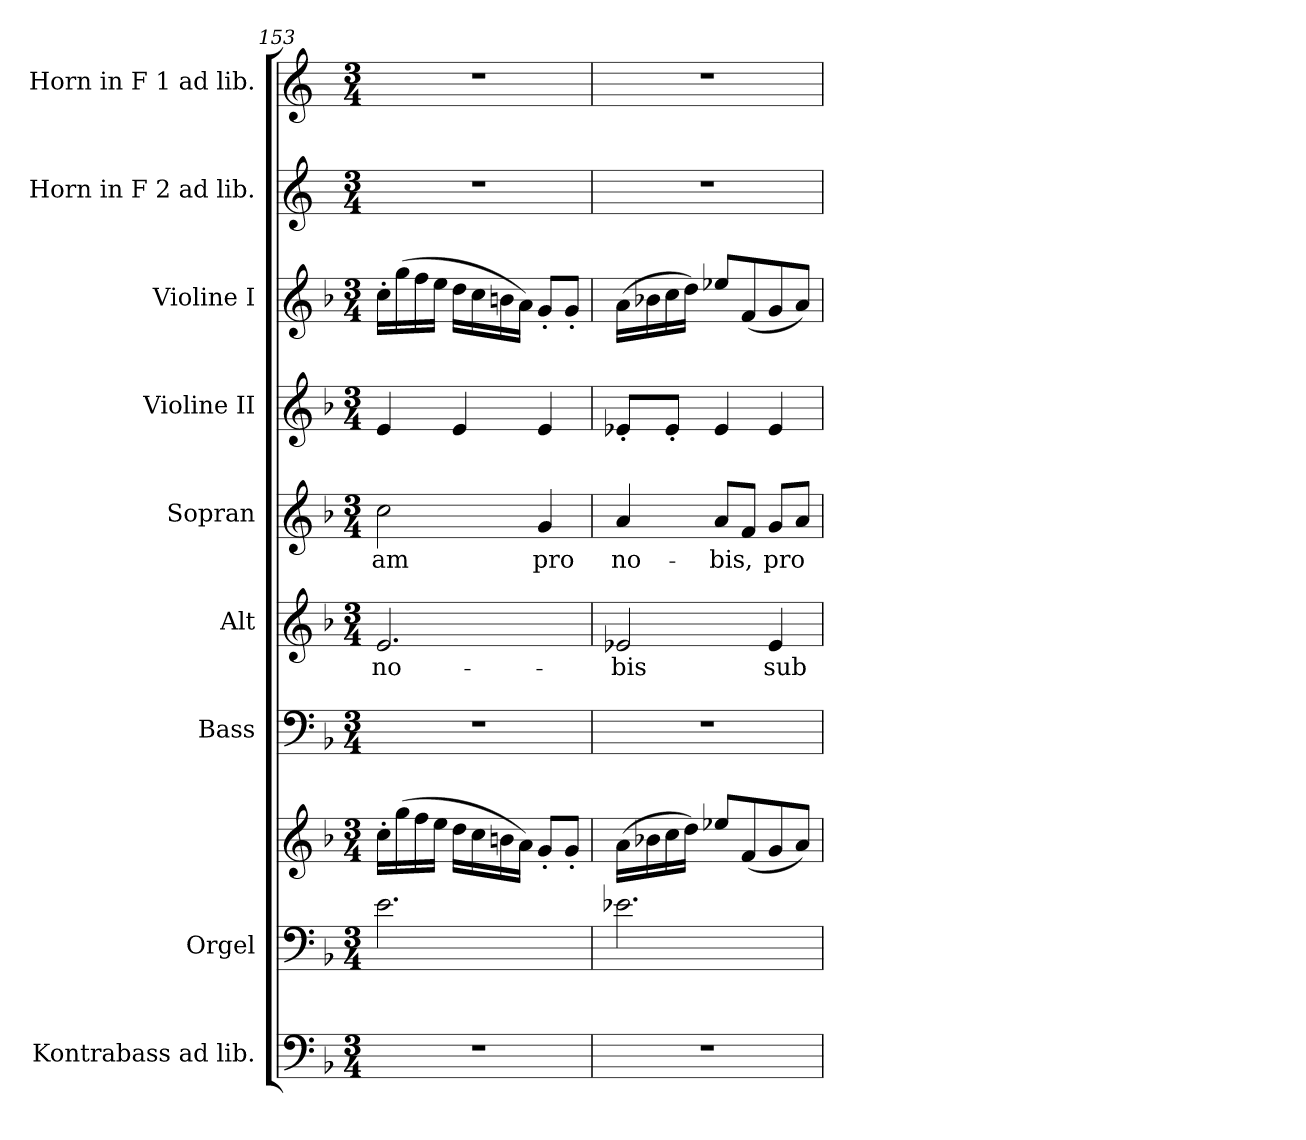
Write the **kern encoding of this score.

**kern	**kern	**kern	**kern	**kern	**text	**kern	**text	**kern	**kern	**kern	**kern
*part9	*part8	*part8	*part7	*part6	*part6	*part5	*part5	*part4	*part3	*part2	*part1
*staff10	*staff9	*staff8	*staff7	*staff6	*staff6	*staff5	*staff5	*staff4	*staff3	*staff2	*staff1
*I"Kontrabass ad lib.	*I"Orgel	*	*I"Bass	*I"Alt	*	*I"Sopran	*	*I"Violine II	*I"Violine I	*I"Horn in F 2 ad lib.	*I"Horn in F 1 ad lib.
*I'Kb.	*I'Org.	*	*I'B.	*I'A.	*	*I'S.	*	*I'Vl. II	*I'Vl. I	*	*
*clefF4	*clefF4	*clefG2	*clefF4	*clefG2	*	*clefG2	*	*clefG2	*clefG2	*clefG2	*clefG2
*ITrd7c12	*	*	*	*	*	*	*	*	*	*ITrd4c7	*ITrd4c7
*k[b-]	*k[b-]	*k[b-]	*k[b-]	*k[b-]	*	*k[b-]	*	*k[b-]	*k[b-]	*k[b-]	*k[b-]
*F:	*F:	*F:	*F:	*F:	*	*F:	*	*F:	*F:	*F:	*F:
*M3/4	*M3/4	*M3/4	*M3/4	*M3/4	*	*M3/4	*	*M3/4	*M3/4	*M3/4	*M3/4
=153	=153	=153	=153	=153	=153	=153	=153	=153	=153	=153	=153
!	!	!	!	!	!LO:LY:b	!	!LO:LY:b	!	!	!	!
2.r	2.e\	16cc'>\LL	2.r	2.e/	no-	2cc\	-am	4e/	16cc'>\LL	2.r	2.r
.	.	(>16gg\	.	.	.	.	.	.	(>16gg\	.	.
.	.	16ff\	.	.	.	.	.	.	16ff\	.	.
.	.	16ee\JJ	.	.	.	.	.	.	16ee\JJ	.	.
.	.	16dd\LL	.	.	.	.	.	4e/	16dd\LL	.	.
.	.	16cc\	.	.	.	.	.	.	16cc\	.	.
.	.	16bn\	.	.	.	.	.	.	16bn\	.	.
.	.	16a\JJ)	.	.	.	.	.	.	16a\JJ)	.	.
!	!	!	!	!	!	!	!LO:LY:b	!	!	!	!
.	.	8g'</L	.	.	.	4g/	pro	4e/	8g'</L	.	.
.	.	8g'</J	.	.	.	.	.	.	8g'</J	.	.
=154	=154	=154	=154	=154	=154	=154	=154	=154	=154	=154	=154
!	!	!	!	!	!LO:LY:b	!	!LO:LY:b	!	!	!	!
2.r	2.e-X\	(>16a\LL	2.r	2e-X/	-bis	4a/	no-	8e-X'</L	(>16a\LL	2.r	2.r
.	.	16b-X\	.	.	.	.	.	.	16b-X\	.	.
.	.	16cc\	.	.	.	.	.	8e-'</J	16cc\	.	.
.	.	16dd\JJ)	.	.	.	.	.	.	16dd\JJ)	.	.
!	!	!	!	!	!	!	!LO:LY:b	!	!	!	!
.	.	8ee-X/L	.	.	.	8a/L	-bis,	4e-/	8ee-X/L	.	.
.	.	(<8f/	.	.	.	8f/J	.	.	(<8f/	.	.
!	!	!	!	!	!LO:LY:b	!	!LO:LY:b	!	!	!	!
.	.	8g/	.	4e-/	sub	8g/L	pro	4e-/	8g/	.	.
.	.	8a/J)	.	.	.	8a/J	.	.	8a/J)	.	.
=	=	=	=	=	=	=	=	=	=	=	=
*-	*-	*-	*-	*-	*-	*-	*-	*-	*-	*-	*-
